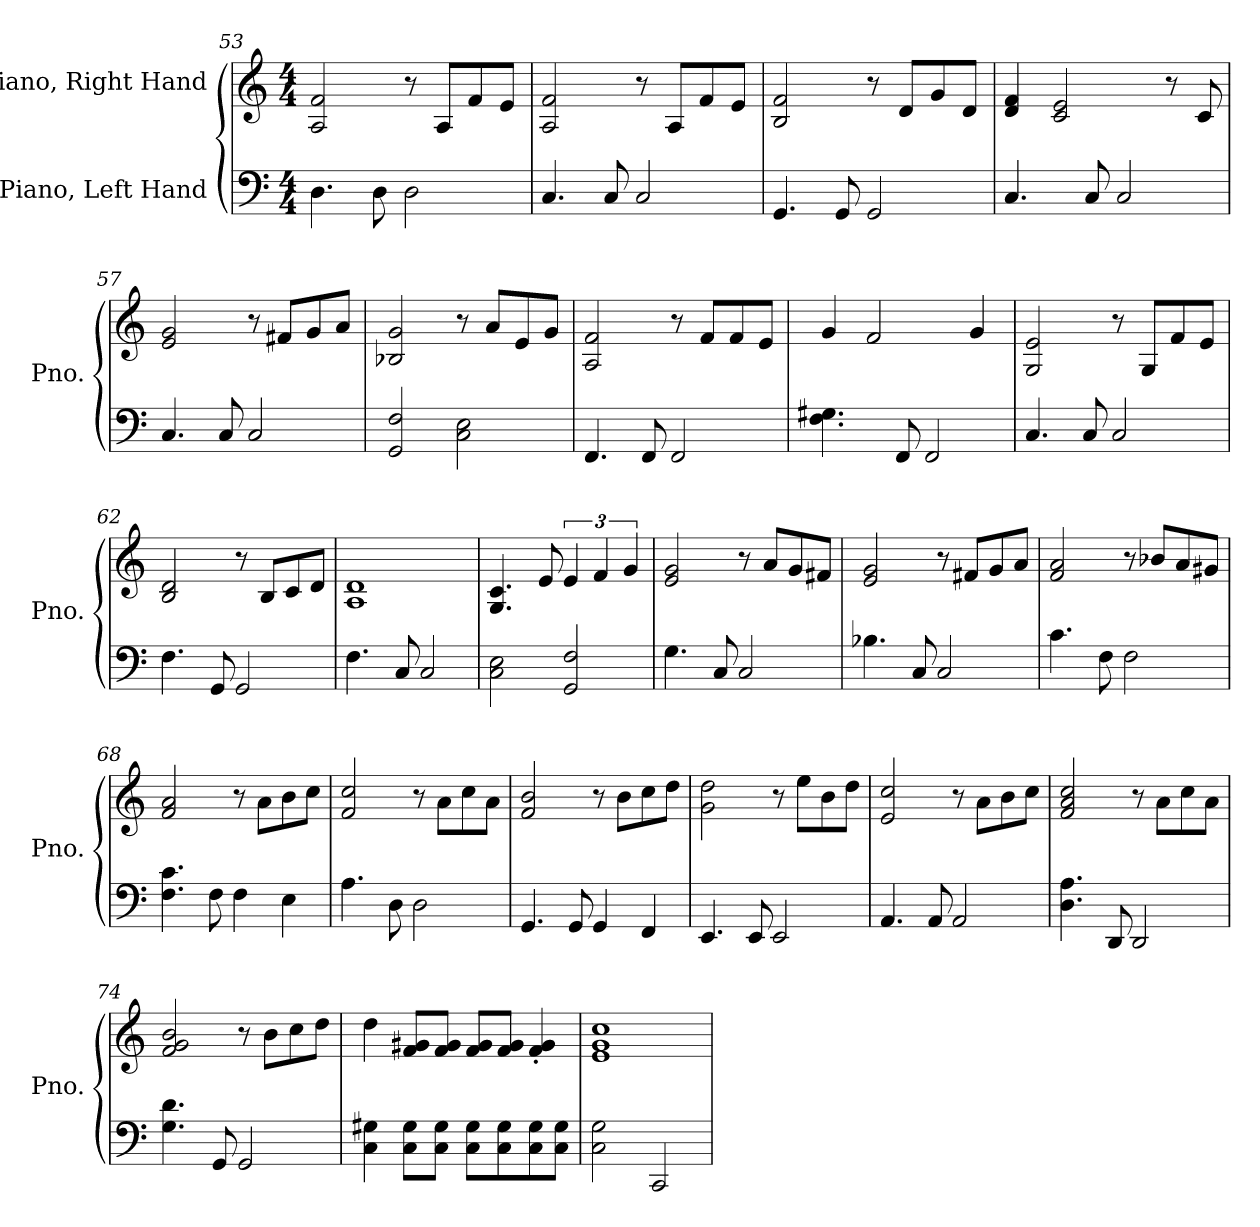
**kern	**kern
*part2	*part1
*staff2	*staff1
*I"Piano, Left Hand	*I"Piano, Right Hand
*I'Pno.	*I'Pno.
*clefF4	*clefG2
*k[]	*k[]
*M4/4	*M4/4
=53	=53
4.D\	2A/ 2f/
8D\	.
2D\	8r
.	8A/L
.	8f/
.	8e/J
=54	=54
4.C/	2A/ 2f/
8C/	.
2C/	8r
.	8A/L
.	8f/
.	8e/J
=55	=55
4.GG/	2B/ 2f/
8GG/	.
2GG/	8r
.	8d/L
.	8g/
.	8d/J
=56	=56
4.C/	4d/ 4f/
.	2c/ 2e/
8C/	.
2C/	.
.	8r
.	8c/
!!LO:LB:g=z
=57	=57
4.C/	2e/ 2g/
8C/	.
2C/	8r
.	8f#X/L
.	8g/
.	8a/J
=58	=58
2GG/ 2F/	2B-X/ 2g/
2C\ 2E\	8r
.	8a/L
.	8e/
.	8g/J
=59	=59
4.FF/	2A/ 2f/
8FF/	.
2FF/	8r
.	8f/L
.	8f/
.	8e/J
=60	=60
4.F\ 4.G#X\	4g/
.	2f/
8FF/	.
2FF/	.
.	4g/
=61	=61
4.C/	2G/ 2e/
8C/	.
2C/	8r
.	8G/L
.	8f/
.	8e/J
=62	=62
4.F\	2B/ 2d/
8GG/	.
2GG/	8r
.	8B/L
.	8c/
.	8d/J
!!LO:LB:g=z
=63	=63
4.F\	1A 1d
8C/	.
2C/	.
=64	=64
2C\ 2E\	4.G/ 4.c/
.	8e/
2GG/ 2F/	6e/
.	6f/
.	6g/
=65	=65
4.G\	2e/ 2g/
8C/	.
2C/	8r
.	8a/L
.	8g/
.	8f#X/J
=66	=66
4.B-X\	2e/ 2g/
8C/	.
2C/	8r
.	8f#X/L
.	8g/
.	8a/J
=67	=67
4.c\	2f/ 2a/
8F\	.
2F\	8r
.	8b-X/L
.	8a/
.	8g#X/J
=68	=68
4.F\ 4.c\	2f/ 2a/
8F\	.
4F\	8r
.	8a\L
4E\	8b\
.	8cc\J
!!LO:PB:g=z
=69	=69
4.A\	2f/ 2cc/
8D\	.
2D\	8r
.	8a\L
.	8cc\
.	8a\J
=70	=70
4.GG/	2f/ 2b/
8GG/	.
4GG/	8r
.	8b\L
4FF/	8cc\
.	8dd\J
=71	=71
4.EE/	2g\ 2dd\
8EE/	.
2EE/	8r
.	8ee\L
.	8b\
.	8dd\J
=72	=72
4.AA/	2e/ 2cc/
8AA/	.
2AA/	8r
.	8a\L
.	8b\
.	8cc\J
=73	=73
4.D\ 4.A\	2f/ 2a/ 2cc/
8DD/	.
2DD/	8r
.	8a\L
.	8cc\
.	8a\J
!!LO:LB:g=z
=74	=74
4.G\ 4.d\	2f/ 2g/ 2b/
8GG/	.
2GG/	8r
.	8b\L
.	8cc\
.	8dd\J
=75	=75
4C\ 4G#X\	4dd\
8C\ 8G#\L	8f/ 8g#X/L
8C\ 8G#\J	8f/ 8g#/J
8C\ 8G#\L	8f/ 8g#/L
8C\ 8G#\	8f/ 8g#/J
8C\ 8G#\	4f/' 4g#/'
8C\ 8G#\J	.
=76	=76
2C\ 2G\	1e 1g 1cc
2CC/	.
=	=
*-	*-
